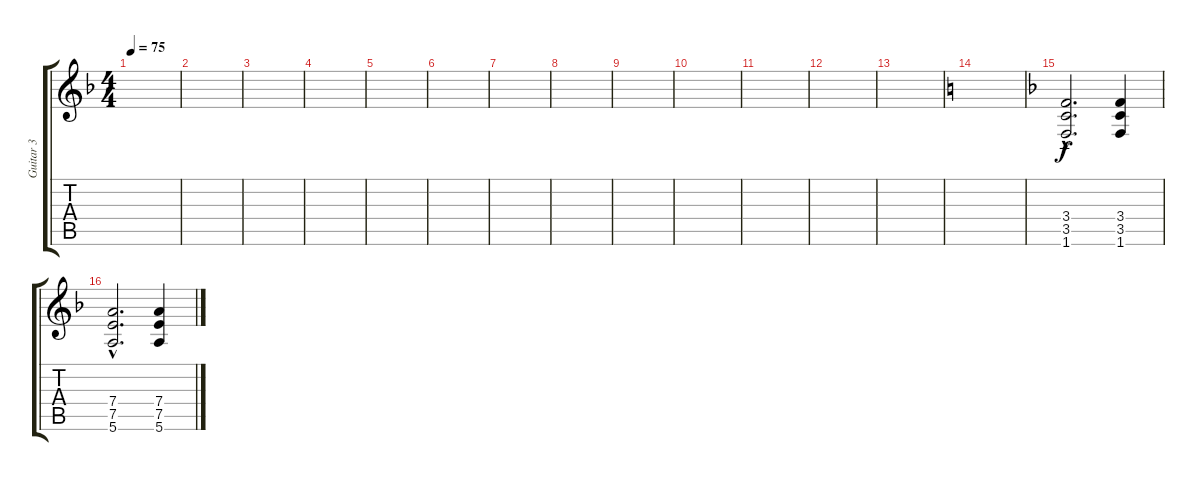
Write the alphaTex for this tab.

\track ("Guitar 3" "Guitar 3") {instrument distortionguitar}
\staff {score tabs}
\tuning (E4 B3 G3 D3 A2 E2) {hide}
\ts (4 4)
\tempo 75
\clef g2
\ks f
|
|
|
|
|
|
|
|
|
|
|
|
|
\ks c
|
\ks f
(3.4{hac} 3.5{hac} 1.6{hac}).2{d} (3.4 3.5 1.6).4 |
(7.4{hac} 7.5{hac} 5.6{hac}).2{d} (7.4 7.5 5.6).4
